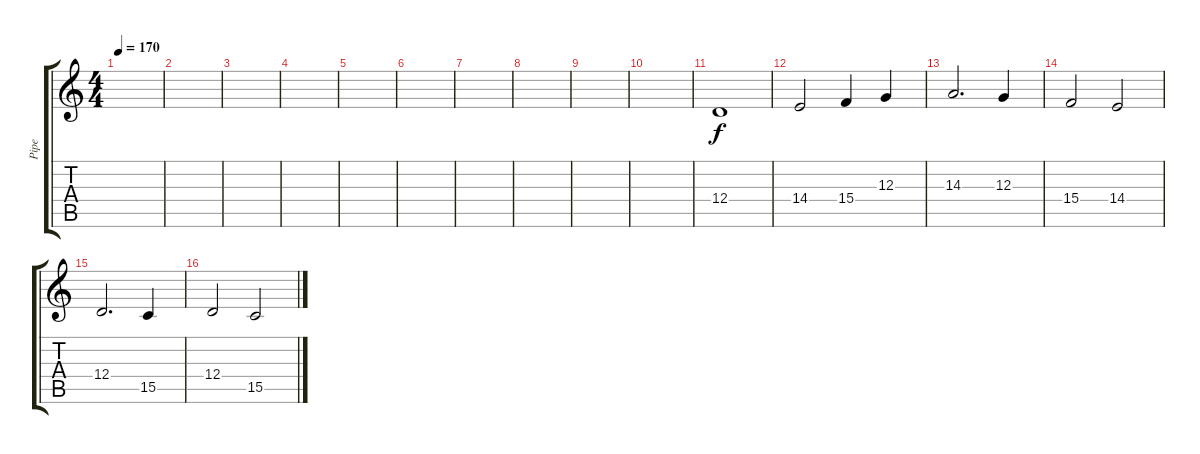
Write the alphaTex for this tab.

\track ("Pipe" "Pipe") {instrument altosax}
\staff {score tabs}
\tuning (E4 B3 G3 D3 A2 E2) {hide}
\ts (4 4)
\tempo 170
\clef g2
\ks c
|
|
|
|
|
|
|
|
|
|
12.4.1{volume 10 instrument englishhorn} |
14.4.2 15.4.4 12.3.4 |
14.3.2{d} 12.3.4 |
15.4.2 14.4.2 |
12.4.2{d} 15.5.4 |
12.4.2 15.5.2
